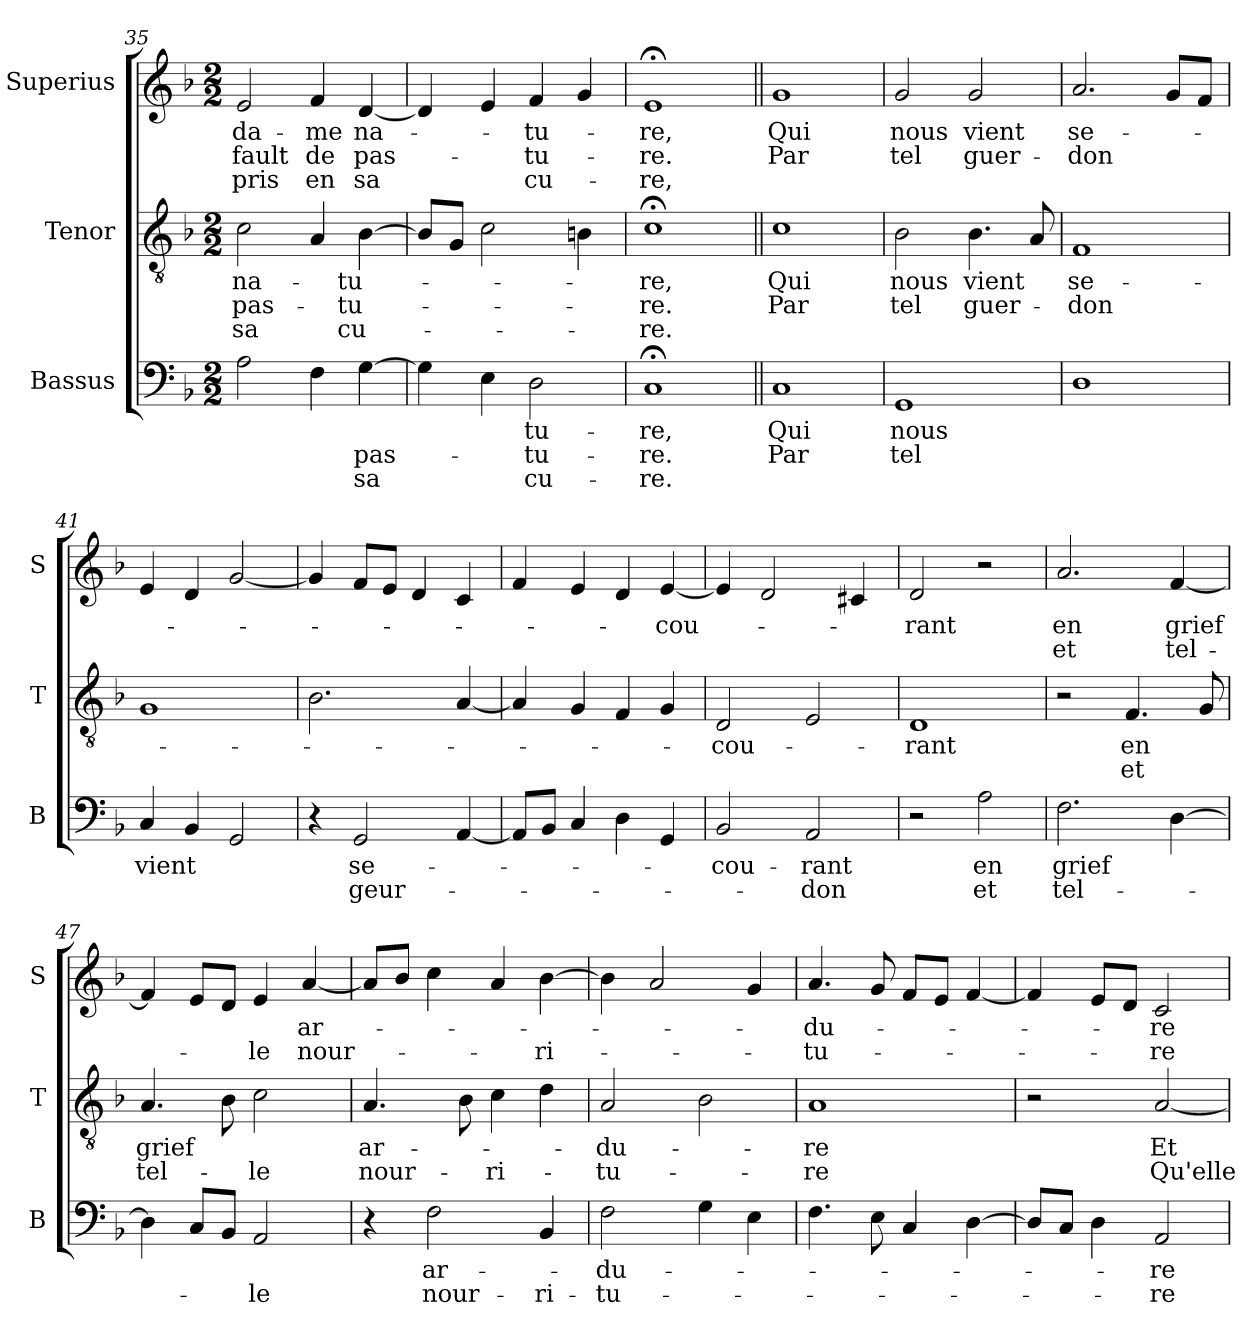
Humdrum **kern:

**kern	**text	**text	**text	**kern	**text	**text	**text	**kern	**text	**text	**text
*part3	*part3	*part3	*part3	*part2	*part2	*part2	*part2	*part1	*part1	*part1	*part1
*staff3	*staff3	*staff3	*staff3	*staff2	*staff2	*staff2	*staff2	*staff1	*staff1	*staff1	*staff1
*I"Bassus	*	*	*	*I"Tenor	*	*	*	*I"Superius	*	*	*
*I'B	*	*	*	*I'T	*	*	*	*I'S	*	*	*
*clefF4	*	*	*	*clefGv2	*	*	*	*clefG2	*	*	*
*k[b-]	*	*	*	*k[b-]	*	*	*	*k[b-]	*	*	*
*F:	*	*	*	*F:	*	*	*	*F:	*	*	*
*M2/2	*	*	*	*M2/2	*	*	*	*M2/2	*	*	*
=35	=35	=35	=35	=35	=35	=35	=35	=35	=35	=35	=35
!	!	!	!	!	!	!LO:LY:i	!LO:LY:i	!	!LO:LY:i	!LO:LY:i	!LO:LY:i
2A	.	.	.	2c	na-	pas-	sa	2e	-da-	-fault	pris
!	!	!	!	!	!	!	!	!	!LO:LY:i	!LO:LY:i	!LO:LY:i
4F	.	.	.	4A	.	.	.	4f	-me	de	en
!	!	!LO:LY:i	!LO:LY:i	!	!	!LO:LY:i	!LO:LY:i	!	!LO:LY:i	!LO:LY:i	!LO:LY:i
[4G	.	pas-	sa	[4B-	-tu-	-tu-	cu-	[4d	na-	pas-	sa
=36	=36	=36	=36	=36	=36	=36	=36	=36	=36	=36	=36
4G]	.	.	.	8B-L]	.	.	.	4d]	.	.	.
.	.	.	.	8GJ	.	.	.	.	.	.	.
4E	.	.	.	2c	.	.	.	4e	.	.	.
!	!LO:LY:i	!LO:LY:i	!LO:LY:i	!	!	!	!	!	!LO:LY:i	!LO:LY:i	!LO:LY:i
2D	-tu-	-tu-	cu-	.	.	.	.	4f	-tu-	-tu-	cu-
.	.	.	.	4Bn	.	.	.	4g	.	.	.
=37	=37	=37	=37	=37	=37	=37	=37	=37	=37	=37	=37
!	!LO:LY:i	!LO:LY:i	!LO:LY:i	!	!	!LO:LY:i	!LO:LY:i	!	!LO:LY:i	!LO:LY:i	!LO:LY:i
1C;<	-re,	-re.	-re.	1c;<	-re,	-re.	-re.	1e;<	-re,	-re.	-re,
=38||	=38||	=38||	=38||	=38||	=38||	=38||	=38||	=38||	=38||	=38||	=38||
!	!LO:LY:i	!LO:LY:i	!	!	!	!	!	!	!	!	!
!	!	!	!	!	!	!LO:LY:i	!	!	!	!	!
!	!	!	!	!	!	!	!	!	!LO:LY:i	!LO:LY:i	!
1C	Qui	Par	.	1c	Qui	Par	.	1g	Qui	Par	.
=39	=39	=39	=39	=39	=39	=39	=39	=39	=39	=39	=39
!	!LO:LY:i	!LO:LY:i	!	!	!	!LO:LY:i	!	!	!LO:LY:i	!LO:LY:i	!
1GG	nous	tel	.	2B-	nous	tel	.	2g	nous	tel	.
!	!	!	!	!	!LO:LY:i	!LO:LY:i	!	!	!LO:LY:i	!LO:LY:i	!
.	.	.	.	4.B-	vient	guer-	.	2g	vient	guer-	.
.	.	.	.	8A	.	.	.	.	.	.	.
=40	=40	=40	=40	=40	=40	=40	=40	=40	=40	=40	=40
!	!	!	!	!	!LO:LY:i	!LO:LY:i	!	!	!LO:LY:i	!LO:LY:i	!
1D	.	.	.	1F	se-	-don	.	2.a	se-	-don	.
.	.	.	.	.	.	.	.	8gL	.	.	.
.	.	.	.	.	.	.	.	8fJ	.	.	.
=41	=41	=41	=41	=41	=41	=41	=41	=41	=41	=41	=41
!	!LO:LY:i	!	!	!	!	!	!	!	!	!	!
4C	vient	.	.	1G	.	.	.	4e	.	.	.
4BB-	.	.	.	.	.	.	.	4d	.	.	.
2GG	.	.	.	.	.	.	.	[2g	.	.	.
=42	=42	=42	=42	=42	=42	=42	=42	=42	=42	=42	=42
4r	.	.	.	2.B-	.	.	.	4g]	.	.	.
!	!LO:LY:i	!LO:LY:i	!	!	!	!	!	!	!	!	!
2GG	se-	geur-	.	.	.	.	.	8fL	.	.	.
.	.	.	.	.	.	.	.	8eJ	.	.	.
.	.	.	.	.	.	.	.	4d	.	.	.
[4AA	.	.	.	[4A	.	.	.	4c	.	.	.
=43	=43	=43	=43	=43	=43	=43	=43	=43	=43	=43	=43
8AAL]	.	.	.	4A]	.	.	.	4f	.	.	.
8BB-J	.	.	.	.	.	.	.	.	.	.	.
4C	.	.	.	4G	.	.	.	4e	.	.	.
4D	.	.	.	4F	.	.	.	4d	.	.	.
!	!	!	!	!	!	!	!	!	!LO:LY:i	!	!
4GG	.	.	.	4G	.	.	.	[4e	-cou-	.	.
=44	=44	=44	=44	=44	=44	=44	=44	=44	=44	=44	=44
!	!LO:LY:i	!	!	!	!LO:LY:i	!	!	!	!	!	!
2BB-	-cou-	.	.	2D	-cou-	.	.	4e]	.	.	.
.	.	.	.	.	.	.	.	2d	.	.	.
!	!LO:LY:i	!LO:LY:i	!	!	!	!	!	!	!	!	!
2AA	-rant	-don	.	2E	.	.	.	.	.	.	.
.	.	.	.	.	.	.	.	4c#X	.	.	.
=45	=45	=45	=45	=45	=45	=45	=45	=45	=45	=45	=45
!	!	!	!	!	!LO:LY:i	!	!	!	!LO:LY:i	!	!
2r	.	.	.	1D	-rant	.	.	2d	-rant	.	.
!	!LO:LY:i	!LO:LY:i	!	!	!	!	!	!	!	!	!
2A	en	et	.	.	.	.	.	2r	.	.	.
=46	=46	=46	=46	=46	=46	=46	=46	=46	=46	=46	=46
!	!LO:LY:i	!LO:LY:i	!	!	!	!	!	!	!LO:LY:i	!LO:LY:i	!
2.F	grief	tel-	.	2r	.	.	.	2.a	en	et	.
!	!	!	!	!	!LO:LY:i	!LO:LY:i	!	!	!	!	!
.	.	.	.	4.F	en	et	.	.	.	.	.
!	!	!	!	!	!	!	!	!	!LO:LY:i	!LO:LY:i	!
[4D	.	.	.	.	.	.	.	[4f	grief	tel-	.
.	.	.	.	8G	.	.	.	.	.	.	.
=47	=47	=47	=47	=47	=47	=47	=47	=47	=47	=47	=47
!	!	!	!	!	!LO:LY:i	!LO:LY:i	!	!	!	!	!
4D]	.	.	.	4.A	grief	tel-	.	4f]	.	.	.
8CL	.	.	.	.	.	.	.	8eL	.	.	.
8BB-J	.	.	.	8B-	.	.	.	8dJ	.	.	.
!	!	!LO:LY:i	!	!	!	!LO:LY:i	!	!	!	!LO:LY:i	!
2AA	.	-le	.	2c	.	-le	.	4e	.	-le	.
!	!	!	!	!	!	!	!	!	!LO:LY:i	!LO:LY:i	!
.	.	.	.	.	.	.	.	[4a	ar-	nour-	.
=48	=48	=48	=48	=48	=48	=48	=48	=48	=48	=48	=48
!	!	!	!	!	!LO:LY:i	!LO:LY:i	!	!	!	!	!
4r	.	.	.	4.A	ar-	nour-	.	8aL]	.	.	.
.	.	.	.	.	.	.	.	8b-J	.	.	.
!	!LO:LY:i	!LO:LY:i	!	!	!	!	!	!	!	!	!
2F	ar-	nour-	.	.	.	.	.	4cc	.	.	.
.	.	.	.	8B-	.	.	.	.	.	.	.
!	!	!	!	!	!	!LO:LY:i	!	!	!	!	!
.	.	.	.	4c	.	-ri-	.	4a	.	.	.
!	!	!LO:LY:i	!	!	!	!	!	!	!	!LO:LY:i	!
4BB-	.	-ri-	.	4d	.	.	.	[4b-	.	-ri-	.
=49	=49	=49	=49	=49	=49	=49	=49	=49	=49	=49	=49
!	!LO:LY:i	!LO:LY:i	!	!	!LO:LY:i	!LO:LY:i	!	!	!	!	!
2F	-du-	-tu-	.	2A	-du-	-tu-	.	4b-]	.	.	.
.	.	.	.	.	.	.	.	2a	.	.	.
4G	.	.	.	2B-	.	.	.	.	.	.	.
4E	.	.	.	.	.	.	.	4g	.	.	.
=50	=50	=50	=50	=50	=50	=50	=50	=50	=50	=50	=50
!	!	!	!	!	!LO:LY:i	!LO:LY:i	!	!	!LO:LY:i	!LO:LY:i	!
4.F	.	.	.	1A	-re	-re	.	4.a	-du-	-tu-	.
8E	.	.	.	.	.	.	.	8g	.	.	.
4C	.	.	.	.	.	.	.	8fL	.	.	.
.	.	.	.	.	.	.	.	8eJ	.	.	.
[4D	.	.	.	.	.	.	.	[4f	.	.	.
=51	=51	=51	=51	=51	=51	=51	=51	=51	=51	=51	=51
8DL]	.	.	.	2r	.	.	.	4f]	.	.	.
8CJ	.	.	.	.	.	.	.	.	.	.	.
4D	.	.	.	.	.	.	.	8eL	.	.	.
.	.	.	.	.	.	.	.	8dJ	.	.	.
!	!LO:LY:i	!LO:LY:i	!	!	!LO:LY:i	!LO:LY:i	!	!	!LO:LY:i	!LO:LY:i	!
2AA	-re	-re	.	[2A	Et	Qu'elle	.	2c	-re	-re	.
=	=	=	=	=	=	=	=	=	=	=	=
*-	*-	*-	*-	*-	*-	*-	*-	*-	*-	*-	*-
